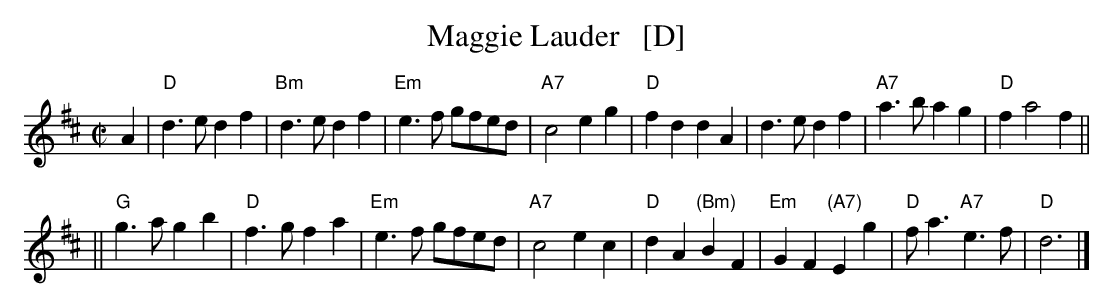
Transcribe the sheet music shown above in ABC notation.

X:1
T: Maggie Lauder   [D]
M: C|
L: 1/4
K: D
A \
| "D"d>e df | "Bm"d>e df | "Em"e>f g/f/e/d/ | "A7"c2 eg \
| "D"fd dA  | d>e df     | "A7"a>b ag       | "D"f a2 f ||
|| "G"g>a gb | "D"f>g fa   | "Em"e>f g/f/e/d/ | "A7"c2 ec \
| "D"dA "(Bm)"BF | "Em"GF "(A7)"Eg | "D"f<a "A7"e>f   | "D"d3 |]
